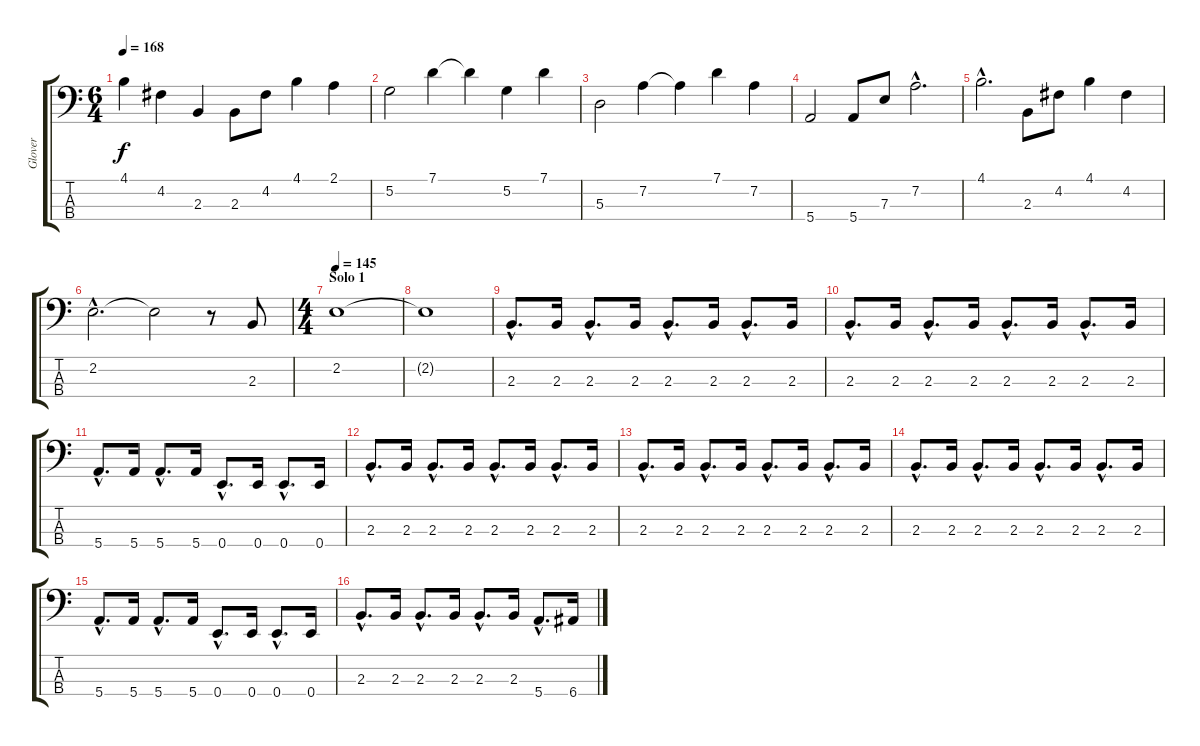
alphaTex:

\track ("Glover" "Glover") {instrument electricbassfinger}
\staff {score tabs}
\tuning (G2 D2 A1 E1) {hide}
\ts (6 4)
\tempo 168
\clef f4
\ks c
4.1.4{dy f} 4.2.4 2.3.4 2.3.8 4.2.8 4.1.4 2.1.4 |
5.2.2 7.1.4 7.1{t}.4 5.2.4 7.1.4 |
5.3.2 7.2.4 7.2{t}.4 7.1.4 7.2.4 |
5.4.2 5.4.8 7.3.8 7.2{hac}.2{d} |
4.1{hac}.2{d} 2.3.8 4.2.8 4.1.4 4.2.4 |
2.2{hac}.2{d} 2.2{t}.2 r.8 2.3.8 |
\ts (4 4)
\section ("" "Solo 1")
\tempo 145
2.2.1 |
2.2{t}.1 |
2.3{hac}.8{d} 2.3.16 2.3{hac}.8{d} 2.3.16 2.3{hac}.8{d} 2.3.16 2.3{hac}.8{d} 2.3.16 |
2.3{hac}.8{d} 2.3.16 2.3{hac}.8{d} 2.3.16 2.3{hac}.8{d} 2.3.16 2.3{hac}.8{d} 2.3.16 |
5.4{hac}.8{d} 5.4.16 5.4{hac}.8{d} 5.4.16 0.4{hac}.8{d} 0.4.16 0.4{hac}.8{d} 0.4.16 |
2.3{hac}.8{d} 2.3.16 2.3{hac}.8{d} 2.3.16 2.3{hac}.8{d} 2.3.16 2.3{hac}.8{d} 2.3.16 |
2.3{hac}.8{d} 2.3.16 2.3{hac}.8{d} 2.3.16 2.3{hac}.8{d} 2.3.16 2.3{hac}.8{d} 2.3.16 |
2.3{hac}.8{d} 2.3.16 2.3{hac}.8{d} 2.3.16 2.3{hac}.8{d} 2.3.16 2.3{hac}.8{d} 2.3.16 |
5.4{hac}.8{d} 5.4.16 5.4{hac}.8{d} 5.4.16 0.4{hac}.8{d} 0.4.16 0.4{hac}.8{d} 0.4.16 |
2.3{hac}.8{d} 2.3.16 2.3{hac}.8{d} 2.3.16 2.3{hac}.8{d} 2.3.16 5.4{hac}.8{d} 6.4.16
